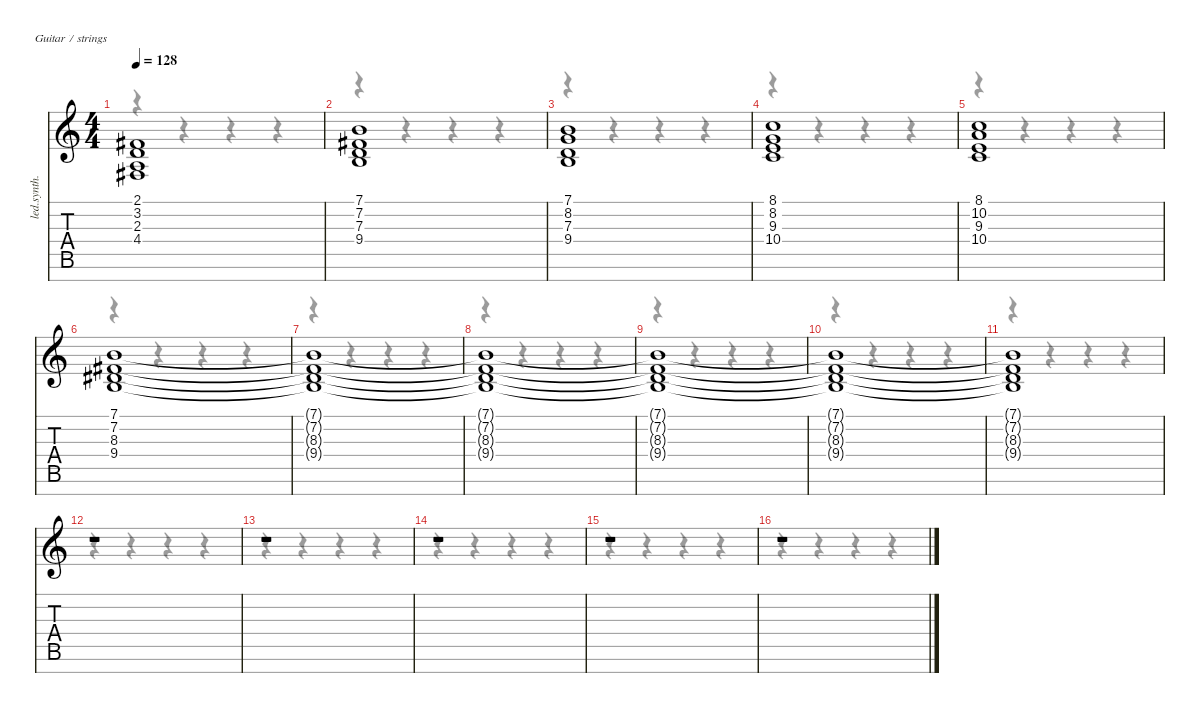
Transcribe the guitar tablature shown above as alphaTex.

\defaultSystemsLayout 4
\hideDynamics
\bracketExtendMode nobrackets
\track ("Keys 2" "led.synth.") {instrument lead1square}
\staff {score tabs}
\tuning (E4 B3 G3 D3 A2 E2 B1)
\voice
\ts (4 4)
\tempo 128
\clef g2
\ks c
(2.1{acc #} 3.2 2.3 4.4{acc #}).1{dy f} |
(7.1 7.2{acc #} 7.3 9.4).1 |
(7.1 8.2 7.3 9.4).1 |
(8.1 8.2 9.3 10.4).1 |
(8.1 10.2 9.3 10.4).1 |
(7.1 7.2{acc #} 8.3{acc #} 9.4).1 |
(7.1{t} 7.2{t acc #} 8.3{t acc #} 9.4{t}).1 |
(7.1{t} 7.2{t acc #} 8.3{t acc #} 9.4{t}).1 |
(7.1{t} 7.2{t acc #} 8.3{t acc #} 9.4{t}).1 |
(7.1{t} 7.2{t acc #} 8.3{t acc #} 9.4{t}).1 |
(7.1{t} 7.2{t acc #} 8.3{t acc #} 9.4{t}).1 |
r.1 |
r.1 |
r.1 |
r.1 |
r.1
\voice
\clef g2
\ottava regular
\simile none
\ks c
r.4{dy mf} r.4 r.4 r.4 |
r.4 r.4 r.4 r.4 |
r.4 r.4 r.4 r.4 |
r.4 r.4 r.4 r.4 |
r.4 r.4 r.4 r.4 |
r.4 r.4 r.4 r.4 |
r.4 r.4 r.4 r.4 |
r.4 r.4 r.4 r.4 |
r.4 r.4 r.4 r.4 |
r.4 r.4 r.4 r.4 |
r.4 r.4 r.4 r.4 |
r.4 r.4 r.4 r.4 |
r.4 r.4 r.4 r.4 |
r.4 r.4 r.4 r.4 |
r.4 r.4 r.4 r.4 |
r.4 r.4 r.4 r.4
